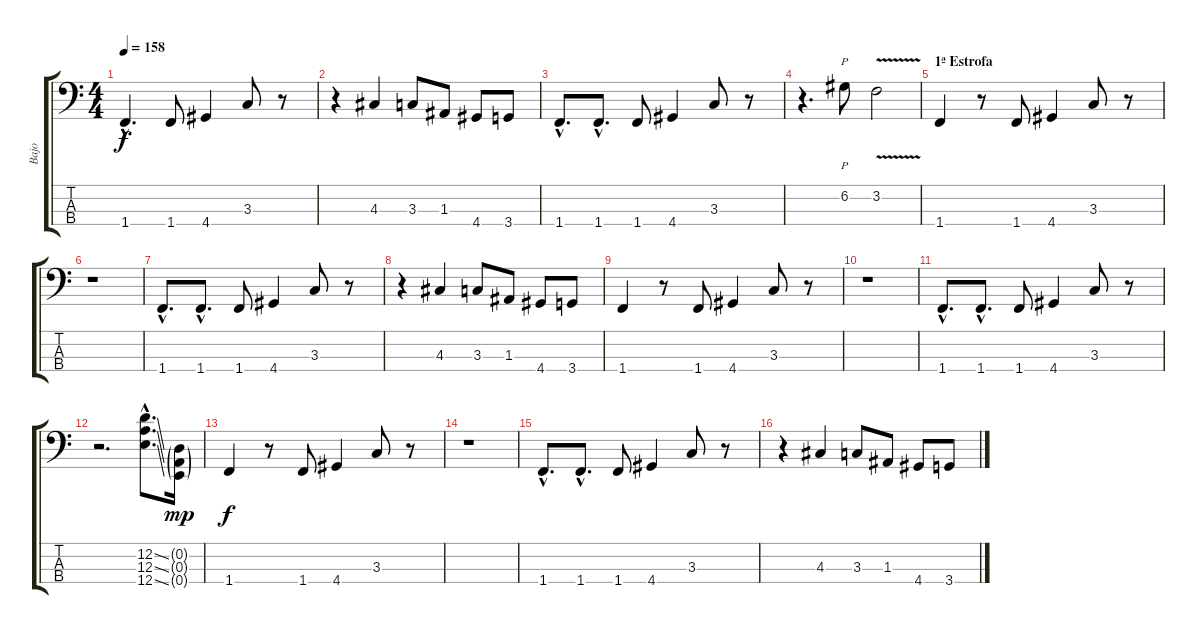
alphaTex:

\track ("Bajo" "Bajo") {instrument electricbassfinger}
\staff {score tabs}
\tuning (G2 D2 A1 E1) {hide}
\ts (4 4)
\tempo 158
\clef f4
\ks c
1.4{hac}.4{d dy f} 1.4.8 4.4.4 3.3.8 r.8 |
r.4 4.3.4 3.3.8 1.3.8 4.4.8 3.4.8 |
1.4{hac}.8{d} 1.4{hac}.8{d} 1.4.8 4.4.4 3.3.8 r.8 |
r.4{d} 6.2.8{p} 3.2{v}.2 |
\section ("" "1ª Estrofa")
1.4.4 r.8 1.4.8 4.4.4 3.3.8 r.8 |
r.1 |
1.4{hac}.8{d} 1.4{hac}.8{d} 1.4.8 4.4.4 3.3.8 r.8 |
r.4 4.3.4 3.3.8 1.3.8 4.4.8 3.4.8 |
1.4.4 r.8 1.4.8 4.4.4 3.3.8 r.8 |
r.1 |
1.4{hac}.8{d} 1.4{hac}.8{d} 1.4.8 4.4.4 3.3.8 r.8 |
r.2{d} (12.2{ss hac} 12.3{ss hac} 12.4{ss hac}).8{d} (0.2{g} 0.3{g} 0.4{g}).16{dy mp} |
1.4.4{dy f} r.8 1.4.8 4.4.4 3.3.8 r.8 |
r.1 |
1.4{hac}.8{d} 1.4{hac}.8{d} 1.4.8 4.4.4 3.3.8 r.8 |
r.4 4.3.4 3.3.8 1.3.8 4.4.8 3.4.8
